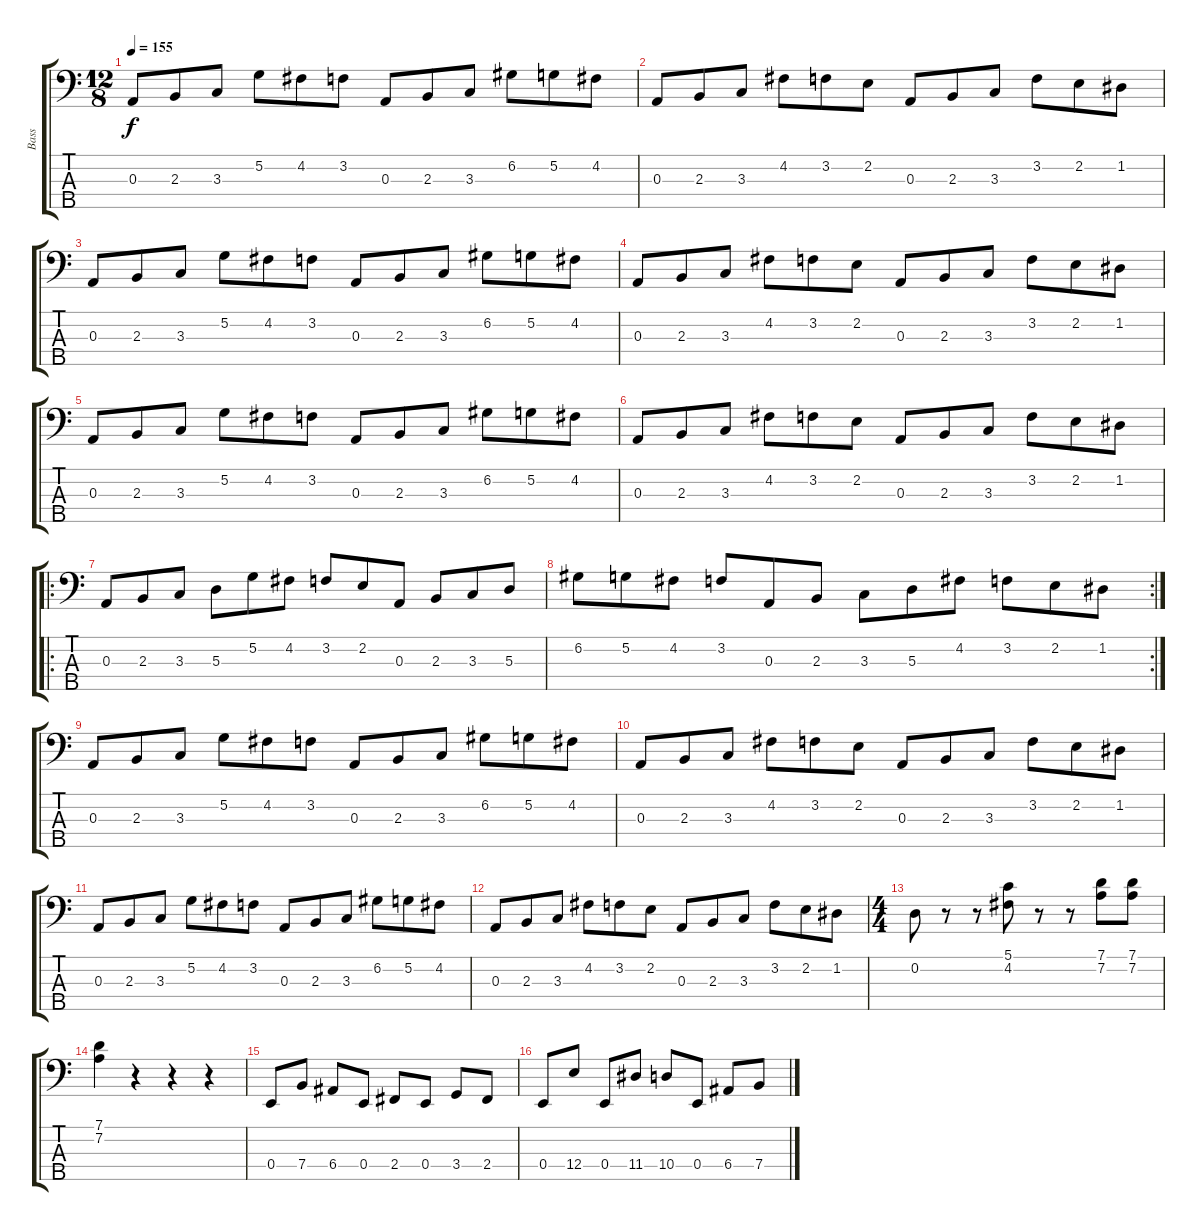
\track ("Bass" "Bass") {instrument electricbassfinger}
\staff {score tabs}
\tuning (G2 D2 A1 E1 B0) {hide}
\ts (12 8)
\tempo 155
\clef f4
\ks c
0.3.8{dy f instrument electricbassfinger} 2.3.8 3.3.8 5.2.8 4.2.8 3.2.8 0.3.8 2.3.8 3.3.8 6.2.8 5.2.8 4.2.8 |
0.3.8 2.3.8 3.3.8 4.2.8 3.2.8 2.2.8 0.3.8 2.3.8 3.3.8 3.2.8 2.2.8 1.2.8 |
0.3.8 2.3.8 3.3.8 5.2.8 4.2.8 3.2.8 0.3.8 2.3.8 3.3.8 6.2.8 5.2.8 4.2.8 |
0.3.8 2.3.8 3.3.8 4.2.8 3.2.8 2.2.8 0.3.8 2.3.8 3.3.8 3.2.8 2.2.8 1.2.8 |
0.3.8 2.3.8 3.3.8 5.2.8 4.2.8 3.2.8 0.3.8 2.3.8 3.3.8 6.2.8 5.2.8 4.2.8 |
0.3.8 2.3.8 3.3.8 4.2.8 3.2.8 2.2.8 0.3.8 2.3.8 3.3.8 3.2.8 2.2.8 1.2.8 |
\ro
0.3.8 2.3.8 3.3.8 5.3.8 5.2.8 4.2.8 3.2.8 2.2.8 0.3.8 2.3.8 3.3.8 5.3.8 |
\rc 2
6.2.8 5.2.8 4.2.8 3.2.8 0.3.8 2.3.8 3.3.8 5.3.8 4.2.8 3.2.8 2.2.8 1.2.8 |
0.3.8 2.3.8 3.3.8 5.2.8 4.2.8 3.2.8 0.3.8 2.3.8 3.3.8 6.2.8 5.2.8 4.2.8 |
0.3.8 2.3.8 3.3.8 4.2.8 3.2.8 2.2.8 0.3.8 2.3.8 3.3.8 3.2.8 2.2.8 1.2.8 |
0.3.8 2.3.8 3.3.8 5.2.8 4.2.8 3.2.8 0.3.8 2.3.8 3.3.8 6.2.8 5.2.8 4.2.8 |
0.3.8 2.3.8 3.3.8 4.2.8 3.2.8 2.2.8 0.3.8 2.3.8 3.3.8 3.2.8 2.2.8 1.2.8 |
\ts (4 4)
0.2.8 r.8 r.8 (5.1 4.2).8 r.8 r.8 (7.1 7.2).8 (7.1 7.2).8 |
(7.1 7.2).4 r.4 r.4 r.4 |
0.4.8 7.4.8 6.4.8 0.4.8 2.4.8 0.4.8 3.4.8 2.4.8 |
0.4.8 12.4.8 0.4.8 11.4.8 10.4.8 0.4.8 6.4.8 7.4.8
